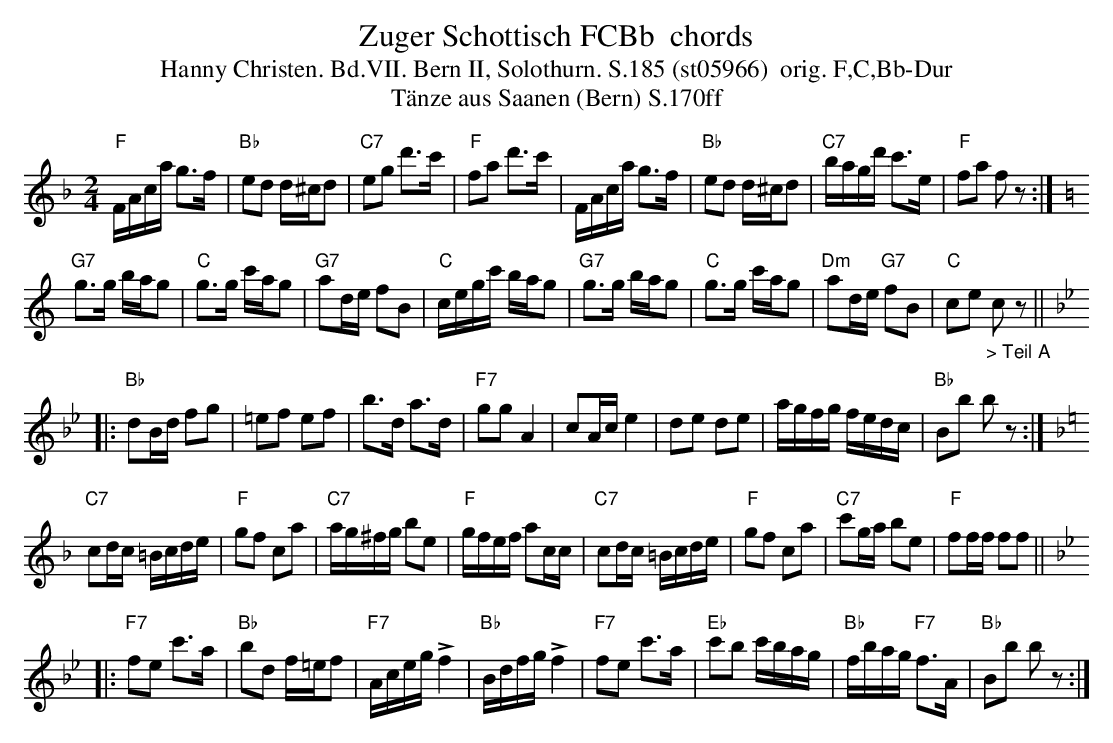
X:1
T: Zuger Schottisch FCBb  chords
T:Hanny Christen. Bd.VII. Bern II, Solothurn. S.185 (st05966)  orig. F,C,Bb-Dur
T: T\"anze aus Saanen (Bern) S.170ff
M:2/4
L:1/16
K:F %%MIDI gchordon
"F"FAca g3f | "Bb"e2d2 d^cd2 | "C7"e2g2 d'3c' | "F"f2a2 d'3c' | FAca g3f | "Bb"e2d2 d^cd2 | "C7"bagd' c'3e | "F"f2a2 f2z2 :| [K:C]
"G7"g3g bag2 | "C"g3g c'ag2 | "G7"a2de f2B2 | "C"cegc' bag2 | "G7"g3g bag2 | "C"g3g c'ag2 | "Dm"a2de "G7"f2B2 | "C"c2e2 "_> Teil A"c2z2 || [K:Bb]
|:"Bb"d2Bd f2g2 | =e2f2 e2f2 | b3d a3d | "F7"g2g2 A4 | c2Ac e4 | d2e2 d2e2 | agfg fedc | "Bb"B2b2 b2z2 :| [K:F]
"C7"c2dc =Bcde | "F"g2f2 c2a2 | "C7"ag^fg b2e2 | "F"gfef a2cc | "C7"c2dc =Bcde | "F"g2f2 c2a2 | "C7"c'2ga b2e2 | "F"f2ff f2f2 || [K:Bb]
|: "F7"f2e2 c'3a | "Bb"b2d2 f=ef2 | "F7"Aceg +>+f4 | "Bb"Bdfg +>+f4 | "F7"f2e2 c'3a | "Eb"c'2b2 c'bag | "Bb"fbag "F7"f3A | "Bb"B2b2 b2z2 :|
